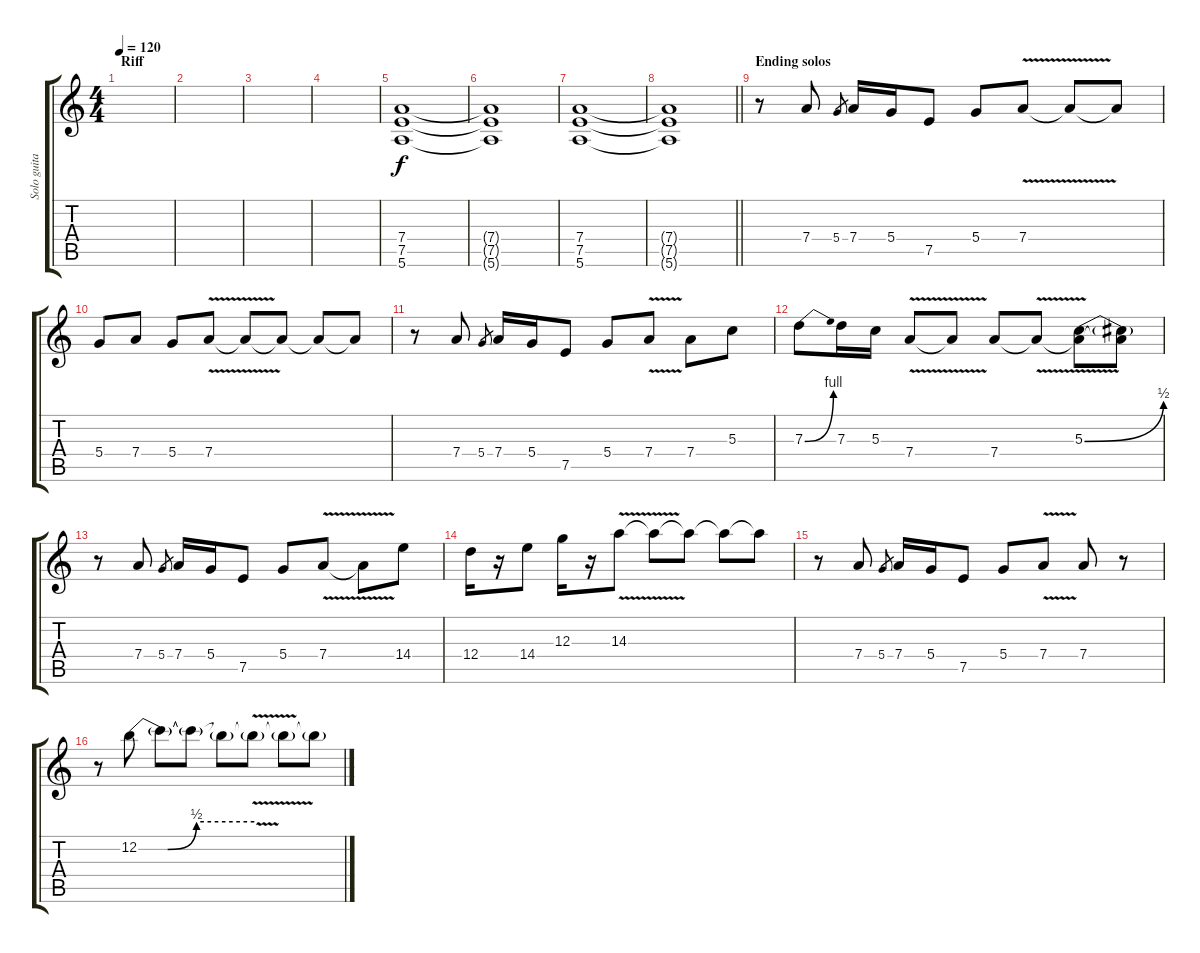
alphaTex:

\track ("Solo guitar (Michael Schencker)" "Solo guita") {instrument overdrivenguitar}
\staff {score tabs}
\tuning (E4 B3 G3 D3 A2 E2) {hide}
\ts (4 4)
\section ("" "Riff")
\tempo 120
\clef g2
\ks c
|
|
|
|
(7.4 7.5 5.6).1 |
(7.4{t} 7.5{t} 5.6{t}).1 |
(7.4 7.5 5.6).1 |
\barLineRight lightlight
(7.4{t} 7.5{t} 5.6{t}).1 |
\section ("" "Ending solos")
r.8 7.4.8 5.4.8{gr} 7.4.16 5.4.16 7.5.8 5.4.8 7.4{v}.8 7.4{t}.8 7.4{t}.8 |
5.4.8 7.4.8 5.4.8 7.4{v}.8 7.4{t}.8 7.4{t}.8 7.4{t}.8 7.4{t}.8 |
r.8 7.4.8 5.4.8{gr} 7.4.16 5.4.16 7.5.8 5.4.8 7.4{v}.8 7.4.8 5.3.8 |
7.3{be (bend 0 0 60 4)}.8 7.3.16 5.3.16 7.4{v}.8 7.4{t}.8 7.4.8 7.4{v t}.8 (5.3{be (bend 0 0 60 2)} 7.4{t}).8 (5.3{t} 7.4{t}).8 |
r.8 7.4.8 5.4.8{gr} 7.4.16 5.4.16 7.5.8 5.4.8 7.4{v}.8 7.4{t}.8 14.4.8 |
12.4.16 r.16 14.4.8 12.3.16 r.16 14.3{v}.8 14.3{t}.8 14.3{t}.8 14.3{t}.8 14.3{t}.8 |
r.8 7.4.8 5.4.8{gr} 7.4.16 5.4.16 7.5.8 5.4.8 7.4{v}.8 7.4.8 r.8 |
r.8{volume 14} 12.2{be (custom 0 0 15 0 30 2 60 2)}.8 12.2{t}.8 12.2{t}.8 12.2{t}.8 12.2{v t}.8 12.2{t}.8 12.2{t}.8
